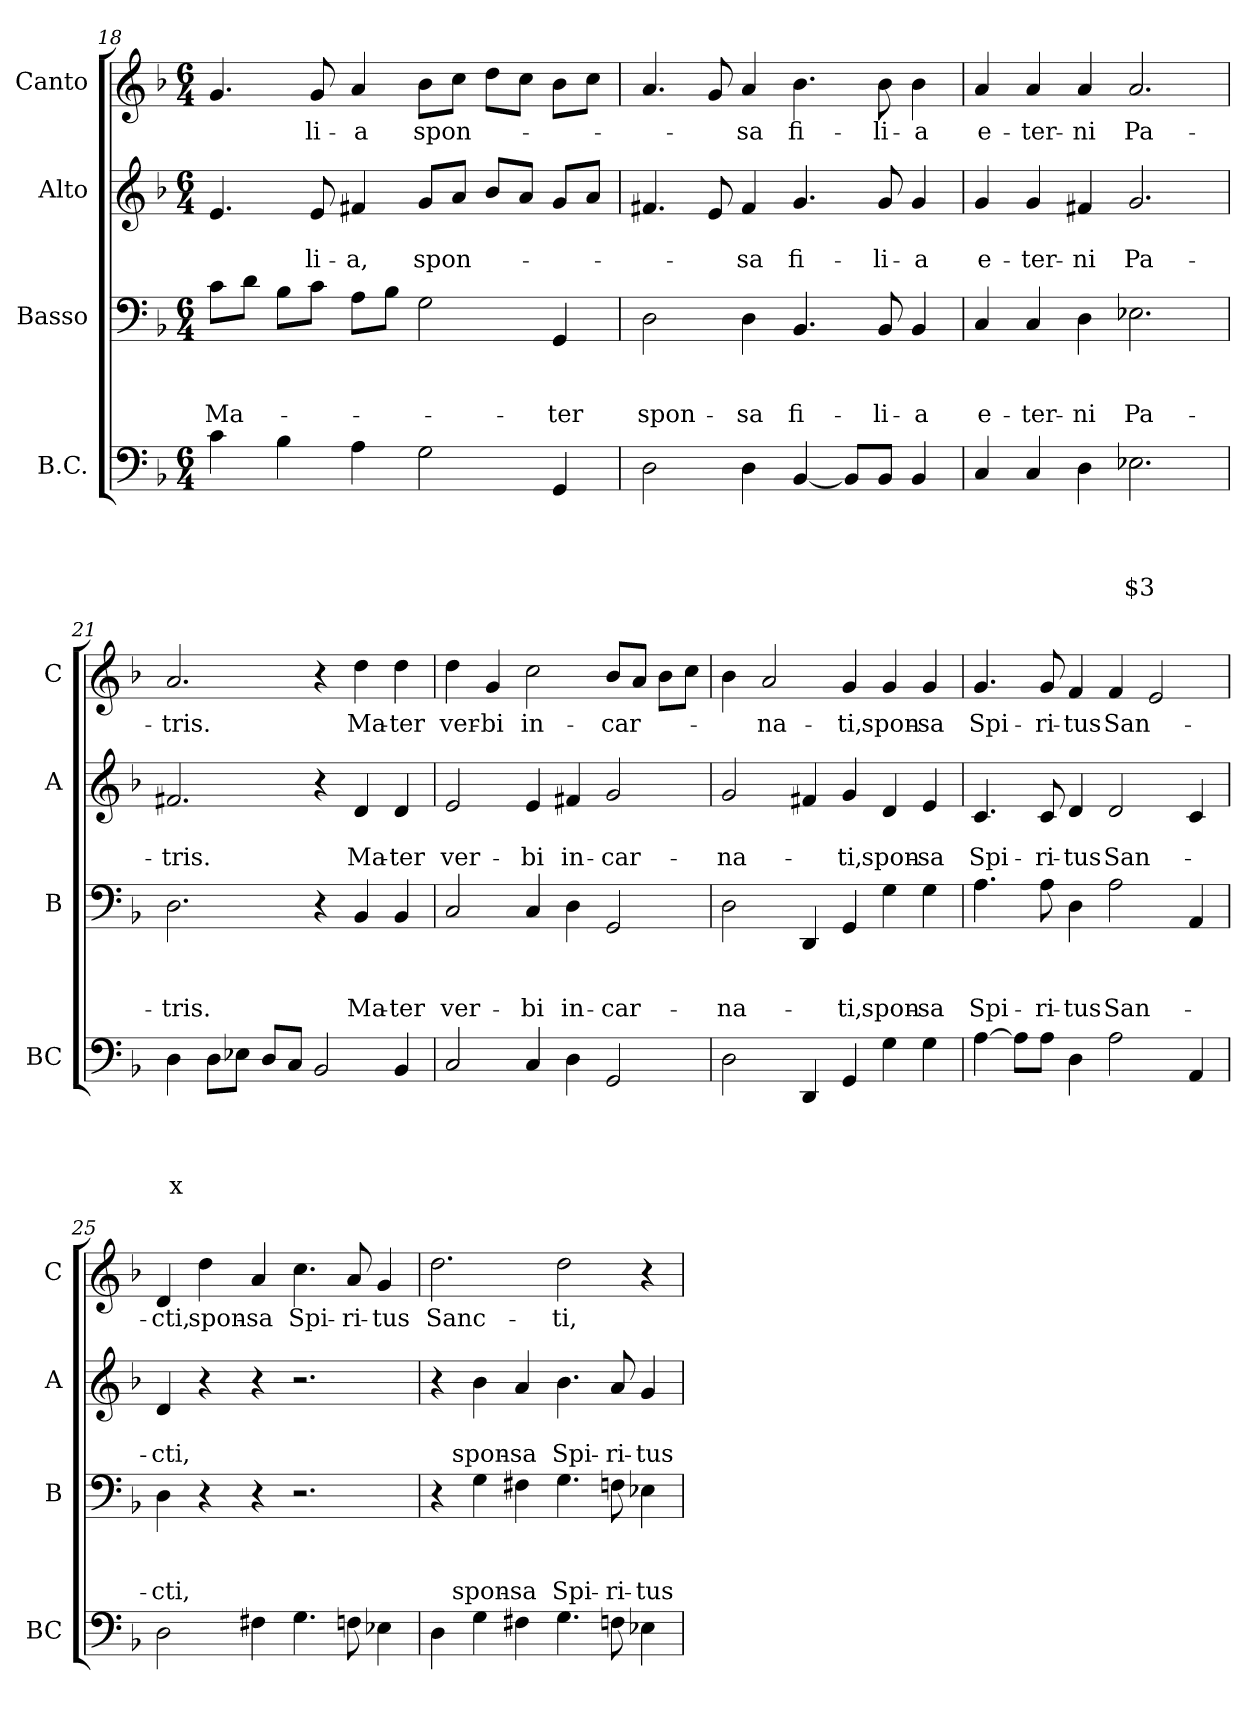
**kern	**text	**text	**text	**text	**kern	**text	**text	**text	**kern	**text	**text	**kern	**text
*part4	*part4	*part4	*part4	*part4	*part3	*part3	*part3	*part3	*part2	*part2	*part2	*part1	*part1
*staff4	*staff4	*staff4	*staff4	*staff4	*staff3	*staff3	*staff3	*staff3	*staff2	*staff2	*staff2	*staff1	*staff1
*I"B.C.	*	*	*	*	*I"Basso	*	*	*	*I"Alto	*	*	*I"Canto	*
*I'BC	*	*	*	*	*I'B	*	*	*	*I'A	*	*	*I'C	*
!!LO:LB:g=z
*clefF4	*	*	*	*	*clefF4	*	*	*	*clefG2	*	*	*clefG2	*
*k[b-]	*	*	*	*	*k[b-]	*	*	*	*k[b-]	*	*	*k[b-]	*
*F:	*	*	*	*	*F:	*	*	*	*F:	*	*	*F:	*
*M6/4	*	*	*	*	*M6/4	*	*	*	*M6/4	*	*	*M6/4	*
=18	=18	=18	=18	=18	=18	=18	=18	=18	=18	=18	=18	=18	=18
!	!	!	!	!	!	!	!	!LO:LY:b	!	!	!	!	!
4c\	.	.	.	.	8c\L	.	.	Ma-	4.e/	.	.	4.g/	.
.	.	.	.	.	8d\J	.	.	.	.	.	.	.	.
4B-\	.	.	.	.	8B-\L	.	.	.	.	.	.	.	.
!	!	!	!	!	!	!	!	!	!	!	!LO:LY:b	!	!LO:LY:b
.	.	.	.	.	8c\J	.	.	.	8e/	.	-li-	8g/	-li-
!	!	!	!	!	!	!	!	!	!	!	!LO:LY:b	!	!LO:LY:b
4A\	.	.	.	.	8A\L	.	.	.	4f#X/	.	-a,	4a/	-a
.	.	.	.	.	8B-\J	.	.	.	.	.	.	.	.
!	!	!	!	!	!	!	!	!	!	!	!LO:LY:b	!	!LO:LY:b
2G\	.	.	.	.	2G\	.	.	.	8g/L	.	spon-	8b-\L	spon-
.	.	.	.	.	.	.	.	.	8a/J	.	.	8cc\J	.
.	.	.	.	.	.	.	.	.	8b-/L	.	.	8dd\L	.
.	.	.	.	.	.	.	.	.	8a/J	.	.	8cc\J	.
!	!	!	!	!	!	!	!	!LO:LY:b	!	!	!	!	!
4GG/	.	.	.	.	4GG/	.	.	-ter	8g/L	.	.	8b-\L	.
.	.	.	.	.	.	.	.	.	8a/J	.	.	8cc\J	.
=19	=19	=19	=19	=19	=19	=19	=19	=19	=19	=19	=19	=19	=19
!	!	!	!	!	!	!	!	!LO:LY:b	!	!	!	!	!
2D\	.	.	.	.	2D\	.	.	spon-	4.f#X/	.	.	4.a/	.
.	.	.	.	.	.	.	.	.	8e/	.	.	8g/	.
!	!	!	!	!	!	!	!	!LO:LY:b	!	!	!LO:LY:b	!	!LO:LY:b
4D\	.	.	.	.	4D\	.	.	-sa	4f#/	.	-sa	4a/	-sa
!	!	!	!	!	!	!	!	!LO:LY:b	!	!	!LO:LY:b	!	!LO:LY:b
[4BB-/	.	.	.	.	4.BB-/	.	.	fi-	4.g/	.	fi-	4.b-\	fi-
8BB-/L]	.	.	.	.	.	.	.	.	.	.	.	.	.
!	!	!	!	!	!	!	!	!LO:LY:b	!	!	!LO:LY:b	!	!LO:LY:b
8BB-/J	.	.	.	.	8BB-/	.	.	-li-	8g/	.	-li-	8b-\	-li-
!	!	!	!	!	!	!	!	!LO:LY:b	!	!	!LO:LY:b	!	!LO:LY:b
4BB-/	.	.	.	.	4BB-/	.	.	-a	4g/	.	-a	4b-\	-a
=20	=20	=20	=20	=20	=20	=20	=20	=20	=20	=20	=20	=20	=20
!	!	!	!	!	!	!	!	!LO:LY:b	!	!	!LO:LY:b	!	!LO:LY:b
4C/	.	.	.	.	4C/	.	.	e-	4g/	.	e-	4a/	e-
!	!	!	!	!	!	!	!	!LO:LY:b	!	!	!LO:LY:b	!	!LO:LY:b
4C/	.	.	.	.	4C/	.	.	-ter-	4g/	.	-ter-	4a/	-ter-
!	!	!	!	!	!	!	!	!LO:LY:b	!	!	!LO:LY:b	!	!LO:LY:b
4D\	.	.	.	.	4D\	.	.	-ni	4f#X/	.	-ni	4a/	-ni
!	!	!	!	!LO:LY:b	!	!	!	!LO:LY:b	!	!	!LO:LY:b	!	!LO:LY:b
2.E-X\	.	.	.	$3	2.E-X\	.	.	Pa-	2.g/	.	Pa-	2.a/	Pa-
!!LO:PB:g=z
=21	=21	=21	=21	=21	=21	=21	=21	=21	=21	=21	=21	=21	=21
!	!	!	!	!LO:LY:b	!	!	!	!LO:LY:b	!	!	!LO:LY:b	!	!LO:LY:b
4D\	.	.	.	x	2.D\	.	.	-tris.	2.f#X/	.	-tris.	2.a/	-tris.
8D\L	.	.	.	.	.	.	.	.	.	.	.	.	.
8E-X\J	.	.	.	.	.	.	.	.	.	.	.	.	.
8D/L	.	.	.	.	.	.	.	.	.	.	.	.	.
8C/J	.	.	.	.	.	.	.	.	.	.	.	.	.
2BB-/	.	.	.	.	4r	.	.	.	4r	.	.	4r	.
!	!	!	!	!	!	!	!	!LO:LY:b	!	!	!LO:LY:b	!	!LO:LY:b
.	.	.	.	.	4BB-/	.	.	Ma-	4d/	.	Ma-	4dd\	Ma-
!	!	!	!	!	!	!	!	!LO:LY:b	!	!	!LO:LY:b	!	!LO:LY:b
4BB-/	.	.	.	.	4BB-/	.	.	-ter	4d/	.	-ter	4dd\	-ter
=22	=22	=22	=22	=22	=22	=22	=22	=22	=22	=22	=22	=22	=22
!	!	!	!	!	!	!	!	!LO:LY:b	!	!	!LO:LY:b	!	!LO:LY:b
2C/	.	.	.	.	2C/	.	.	ver-	2e/	.	ver-	4dd\	ver-
!	!	!	!	!	!	!	!	!	!	!	!	!	!LO:LY:b
.	.	.	.	.	.	.	.	.	.	.	.	4g/	-bi
!	!	!	!	!	!	!	!	!LO:LY:b	!	!	!LO:LY:b	!	!LO:LY:b
4C/	.	.	.	.	4C/	.	.	-bi	4e/	.	-bi	2cc\	in-
!	!	!	!	!	!	!	!	!LO:LY:b	!	!	!LO:LY:b	!	!
4D\	.	.	.	.	4D\	.	.	in-	4f#X/	.	in-	.	.
!	!	!	!	!	!	!	!	!LO:LY:b	!	!	!LO:LY:b	!	!LO:LY:b
2GG/	.	.	.	.	2GG/	.	.	-car-	2g/	.	-car-	8b-/L	-car-
.	.	.	.	.	.	.	.	.	.	.	.	8a/J	.
.	.	.	.	.	.	.	.	.	.	.	.	8b-\L	.
.	.	.	.	.	.	.	.	.	.	.	.	8cc\J	.
=23	=23	=23	=23	=23	=23	=23	=23	=23	=23	=23	=23	=23	=23
!	!	!	!	!	!	!	!	!LO:LY:b	!	!	!LO:LY:b	!	!
2D\	.	.	.	.	2D\	.	.	-na-	2g/	.	-na-	4b-\	.
!	!	!	!	!	!	!	!	!	!	!	!	!	!LO:LY:b
.	.	.	.	.	.	.	.	.	.	.	.	2a/	-na-
4DD/	.	.	.	.	4DD/	.	.	.	4f#X/	.	.	.	.
!	!	!	!	!	!	!	!	!LO:LY:b	!	!	!LO:LY:b	!	!LO:LY:b
4GG/	.	.	.	.	4GG/	.	.	-ti,	4g/	.	-ti,	4g/	-ti,
!	!	!	!	!	!	!	!	!LO:LY:b	!	!	!LO:LY:b	!	!LO:LY:b
4G\	.	.	.	.	4G\	.	.	spon-	4d/	.	spon-	4g/	spon-
!	!	!	!	!	!	!	!	!LO:LY:b	!	!	!LO:LY:b	!	!LO:LY:b
4G\	.	.	.	.	4G\	.	.	-sa	4e/	.	-sa	4g/	-sa
=24	=24	=24	=24	=24	=24	=24	=24	=24	=24	=24	=24	=24	=24
!	!	!	!	!	!	!	!	!LO:LY:b	!	!	!LO:LY:b	!	!LO:LY:b
[4A\	.	.	.	.	4.A\	.	.	Spi-	4.c/	.	Spi-	4.g/	Spi-
8A\L]	.	.	.	.	.	.	.	.	.	.	.	.	.
!	!	!	!	!	!	!	!	!LO:LY:b	!	!	!LO:LY:b	!	!LO:LY:b
8A\J	.	.	.	.	8A\	.	.	-ri-	8c/	.	-ri-	8g/	-ri-
!	!	!	!	!	!	!	!	!LO:LY:b	!	!	!LO:LY:b	!	!LO:LY:b
4D\	.	.	.	.	4D\	.	.	-tus	4d/	.	-tus	4f/	-tus
!	!	!	!	!	!	!	!	!LO:LY:b	!	!	!LO:LY:b	!	!LO:LY:b
2A\	.	.	.	.	2A\	.	.	San-	2d/	.	San-	4f/	San-
.	.	.	.	.	.	.	.	.	.	.	.	2e/	.
4AA/	.	.	.	.	4AA/	.	.	.	4c/	.	.	.	.
!!LO:LB:g=z
=25	=25	=25	=25	=25	=25	=25	=25	=25	=25	=25	=25	=25	=25
!	!	!	!	!	!	!	!	!LO:LY:b	!	!	!LO:LY:b	!	!LO:LY:b
2D\	.	.	.	.	4D\	.	.	-cti,	4d/	.	-cti,	4d/	-cti,
!	!	!	!	!	!	!	!	!	!	!	!	!	!LO:LY:b
.	.	.	.	.	4r	.	.	.	4r	.	.	4dd\	spon-
!	!	!	!	!	!	!	!	!	!	!	!	!	!LO:LY:b
4F#X\	.	.	.	.	4r	.	.	.	4r	.	.	4a/	-sa
!	!	!	!	!	!	!	!	!	!	!	!	!	!LO:LY:b
4.G\	.	.	.	.	2.r	.	.	.	2.r	.	.	4.cc\	Spi-
!	!	!	!	!	!	!	!	!	!	!	!	!	!LO:LY:b
8Fn\	.	.	.	.	.	.	.	.	.	.	.	8a/	-ri-
!	!	!	!	!	!	!	!	!	!	!	!	!	!LO:LY:b
4E-X\	.	.	.	.	.	.	.	.	.	.	.	4g/	-tus
=26	=26	=26	=26	=26	=26	=26	=26	=26	=26	=26	=26	=26	=26
!	!	!	!	!	!	!	!	!	!	!	!	!	!LO:LY:b
4D\	.	.	.	.	4r	.	.	.	4r	.	.	2.dd\	Sanc-
!	!	!	!	!	!	!	!	!LO:LY:b	!	!	!LO:LY:b	!	!
4G\	.	.	.	.	4G\	.	.	spon-	4b-\	.	spon-	.	.
!	!	!	!	!	!	!	!	!LO:LY:b	!	!	!LO:LY:b	!	!
4F#X\	.	.	.	.	4F#X\	.	.	-sa	4a/	.	-sa	.	.
!	!	!	!	!	!	!	!	!LO:LY:b	!	!	!LO:LY:b	!	!LO:LY:b
4.G\	.	.	.	.	4.G\	.	.	Spi-	4.b-\	.	Spi-	2dd\	-ti,
!	!	!	!	!	!	!	!	!LO:LY:b	!	!	!LO:LY:b	!	!
8Fn\	.	.	.	.	8Fn\	.	.	-ri-	8a/	.	-ri-	.	.
!	!	!	!	!	!	!	!	!LO:LY:b	!	!	!LO:LY:b	!	!
4E-X\	.	.	.	.	4E-X\	.	.	-tus	4g/	.	-tus	4r	.
=	=	=	=	=	=	=	=	=	=	=	=	=	=
*-	*-	*-	*-	*-	*-	*-	*-	*-	*-	*-	*-	*-	*-
